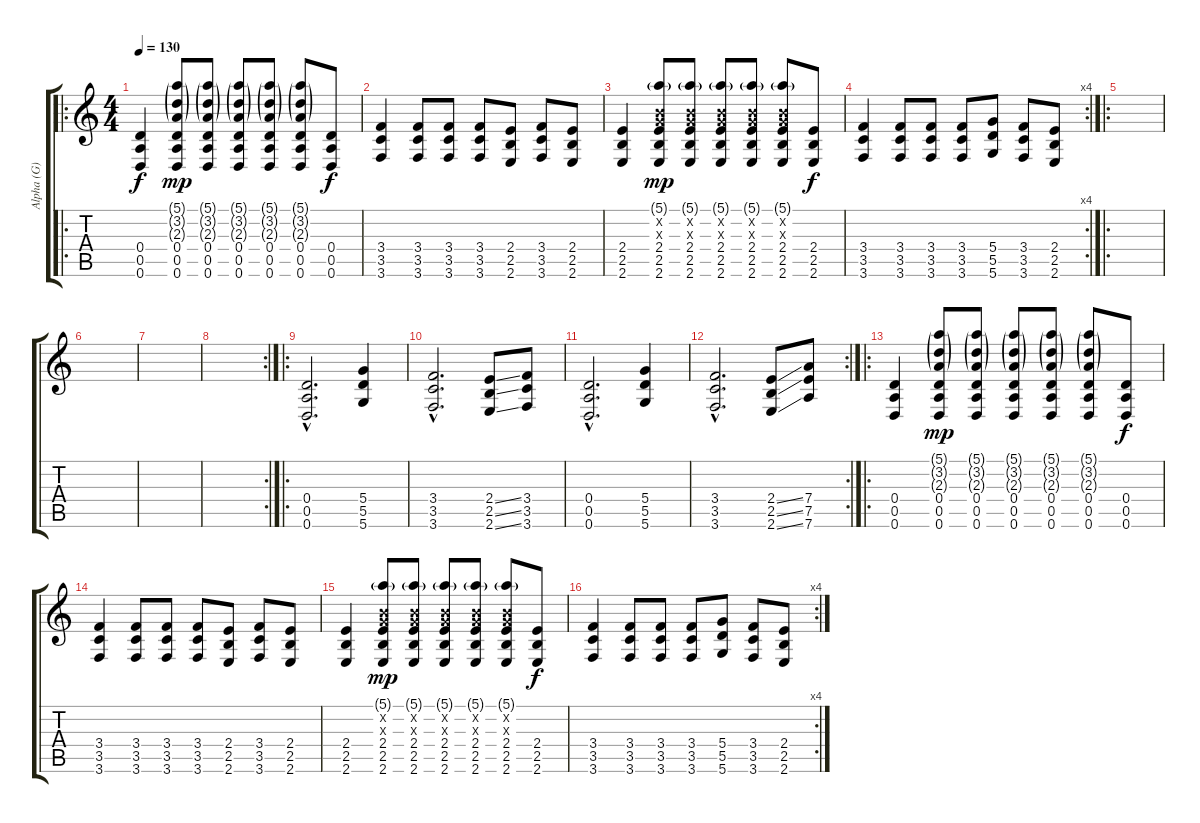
\track ("Alpha (G)" "Alpha (G)") {instrument distortionguitar}
\staff {score tabs}
\tuning (E4 B3 G3 D3 A2 D2) {hide}
\ro
\ts (4 4)
\tempo 130
\clef g2
\ks c
(0.4 0.5 0.6).4{dy f} (5.1{g} 3.2{g} 2.3{g} 0.4 0.5 0.6).8{dy mp} (5.1{g} 3.2{g} 2.3{g} 0.4 0.5 0.6).8 (5.1{g} 3.2{g} 2.3{g} 0.4 0.5 0.6).8 (5.1{g} 3.2{g} 2.3{g} 0.4 0.5 0.6).8 (5.1{g} 3.2{g} 2.3{g} 0.4 0.5 0.6).8 (0.4 0.5 0.6).8{dy f} |
(3.4 3.5 3.6).4 (3.4 3.5 3.6).8 (3.4 3.5 3.6).8 (3.4 3.5 3.6).8 (2.4 2.5 2.6).8 (3.4 3.5 3.6).8 (2.4 2.5 2.6).8 |
(2.4 2.5 2.6).4 (5.1{g} 0.2{x} 0.3{x} 2.4 2.5 2.6).8{dy mp} (5.1{g} 0.2{x} 0.3{x} 2.4 2.5 2.6).8 (5.1{g} 0.2{x} 0.3{x} 2.4 2.5 2.6).8 (5.1{g} 0.2{x} 0.3{x} 2.4 2.5 2.6).8 (5.1{g} 0.2{x} 0.3{x} 2.4 2.5 2.6).8 (2.4 2.5 2.6).8{dy f} |
\rc 4
(3.4 3.5 3.6).4 (3.4 3.5 3.6).8 (3.4 3.5 3.6).8 (3.4 3.5 3.6).8 (5.4 5.5 5.6).8 (3.4 3.5 3.6).8 (2.4 2.5 2.6).8 |
\ro
|
|
|
\rc 2
|
\ro
(0.4{hac} 0.5{hac} 0.6{hac}).2{d} (5.4 5.5 5.6).4 |
(3.4{hac} 3.5{hac} 3.6{hac}).2{d} (2.4{ss} 2.5{ss} 2.6{ss}).8 (3.4 3.5 3.6).8 |
(0.4{hac} 0.5{hac} 0.6{hac}).2{d} (5.4 5.5 5.6).4 |
\rc 2
(3.4{hac} 3.5{hac} 3.6{hac}).2{d} (2.4{ss} 2.5{ss} 2.6{ss}).8 (7.4 7.5 7.6).8 |
\ro
(0.4 0.5 0.6).4 (5.1{g} 3.2{g} 2.3{g} 0.4 0.5 0.6).8{dy mp} (5.1{g} 3.2{g} 2.3{g} 0.4 0.5 0.6).8 (5.1{g} 3.2{g} 2.3{g} 0.4 0.5 0.6).8 (5.1{g} 3.2{g} 2.3{g} 0.4 0.5 0.6).8 (5.1{g} 3.2{g} 2.3{g} 0.4 0.5 0.6).8 (0.4 0.5 0.6).8{dy f} |
(3.4 3.5 3.6).4 (3.4 3.5 3.6).8 (3.4 3.5 3.6).8 (3.4 3.5 3.6).8 (2.4 2.5 2.6).8 (3.4 3.5 3.6).8 (2.4 2.5 2.6).8 |
(2.4 2.5 2.6).4 (5.1{g} 0.2{x} 0.3{x} 2.4 2.5 2.6).8{dy mp} (5.1{g} 0.2{x} 0.3{x} 2.4 2.5 2.6).8 (5.1{g} 0.2{x} 0.3{x} 2.4 2.5 2.6).8 (5.1{g} 0.2{x} 0.3{x} 2.4 2.5 2.6).8 (5.1{g} 0.2{x} 0.3{x} 2.4 2.5 2.6).8 (2.4 2.5 2.6).8{dy f} |
\rc 4
(3.4 3.5 3.6).4 (3.4 3.5 3.6).8 (3.4 3.5 3.6).8 (3.4 3.5 3.6).8 (5.4 5.5 5.6).8 (3.4 3.5 3.6).8 (2.4 2.5 2.6).8
